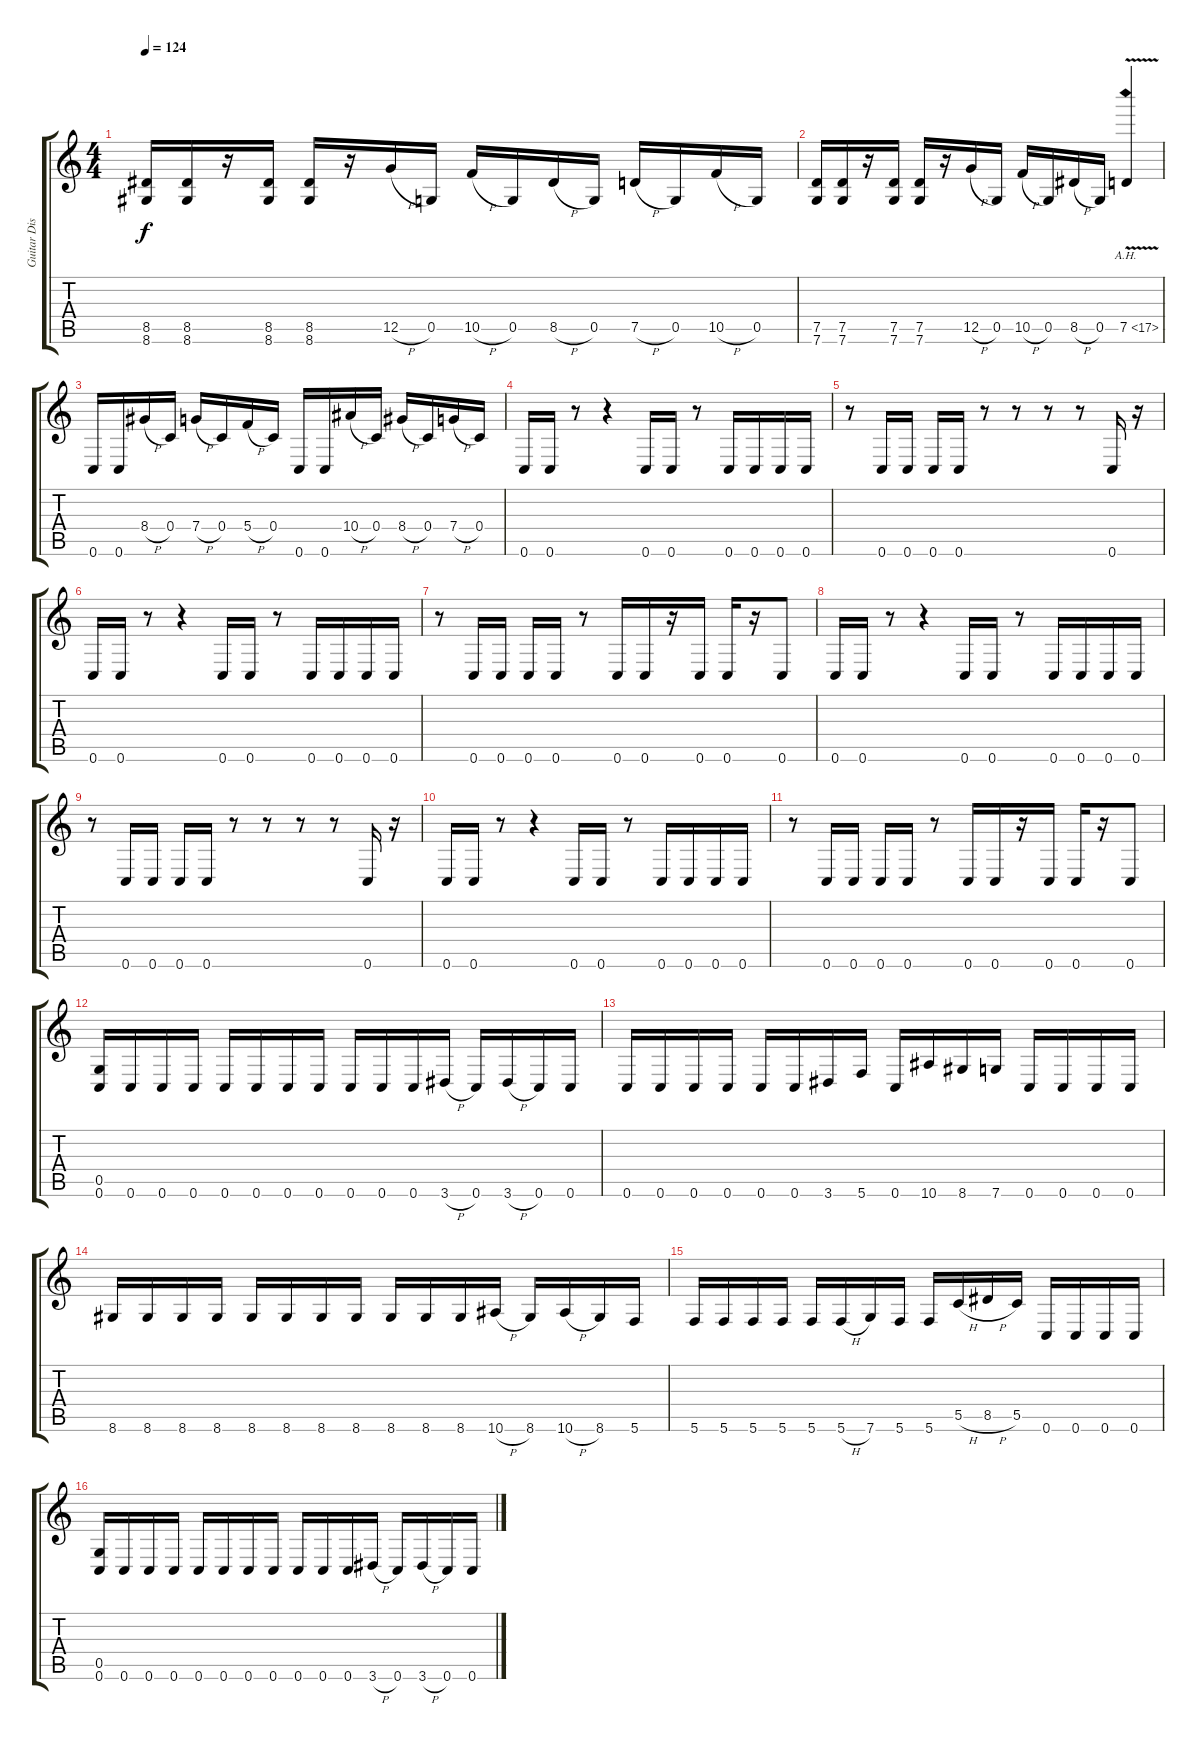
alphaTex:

\track ("Guitar Distortion 1" "Guitar Dis") {instrument distortionguitar}
\staff {score tabs}
\tuning (D4 A3 F3 C3 G2 C2) {hide}
\ts (4 4)
\tempo 124
\clef g2
\ks c
(8.5 8.6).16{dy f} (8.5 8.6).16 r.16 (8.5 8.6).16 (8.5 8.6).16 r.16 12.5{h}.16 0.5.16 10.5{h}.16 0.5.16 8.5{h}.16 0.5.16 7.5{h}.16 0.5.16 10.5{h}.16 0.5.16 |
(7.5 7.6).16 (7.5 7.6).16 r.16 (7.5 7.6).16 (7.5 7.6).16 r.16 12.5{h}.16 0.5.16 10.5{h}.16 0.5.16 8.5{h}.16 0.5.16 7.5{ah 10 v}.4 |
0.6.16 0.6.16 8.4{h}.16 0.4.16 7.4{h}.16 0.4.16 5.4{h}.16 0.4.16 0.6.16 0.6.16 10.4{h}.16 0.4.16 8.4{h}.16 0.4.16 7.4{h}.16 0.4.16 |
0.6.16 0.6.16 r.8 r.4 0.6.16 0.6.16 r.8 0.6.16 0.6.16 0.6.16 0.6.16 |
r.8 0.6.16 0.6.16 0.6.16 0.6.16 r.8 r.8 r.8 r.8 0.6.16 r.16 |
0.6.16 0.6.16 r.8 r.4 0.6.16 0.6.16 r.8 0.6.16 0.6.16 0.6.16 0.6.16 |
r.8 0.6.16 0.6.16 0.6.16 0.6.16 r.8 0.6.16 0.6.16 r.16 0.6.16 0.6.16 r.16 0.6.8 |
0.6.16 0.6.16 r.8 r.4 0.6.16 0.6.16 r.8 0.6.16 0.6.16 0.6.16 0.6.16 |
r.8 0.6.16 0.6.16 0.6.16 0.6.16 r.8 r.8 r.8 r.8 0.6.16 r.16 |
0.6.16 0.6.16 r.8 r.4 0.6.16 0.6.16 r.8 0.6.16 0.6.16 0.6.16 0.6.16 |
r.8 0.6.16 0.6.16 0.6.16 0.6.16 r.8 0.6.16 0.6.16 r.16 0.6.16 0.6.16 r.16 0.6.8 |
(0.5 0.6).16 0.6.16 0.6.16 0.6.16 0.6.16 0.6.16 0.6.16 0.6.16 0.6.16 0.6.16 0.6.16 3.6{h}.16 0.6.16 3.6{h}.16 0.6.16 0.6.16 |
0.6.16 0.6.16 0.6.16 0.6.16 0.6.16 0.6.16 3.6.16 5.6.16 0.6.16 10.6.16 8.6.16 7.6.16 0.6.16 0.6.16 0.6.16 0.6.16 |
8.6.16 8.6.16 8.6.16 8.6.16 8.6.16 8.6.16 8.6.16 8.6.16 8.6.16 8.6.16 8.6.16 10.6{h}.16 8.6.16 10.6{h}.16 8.6.16 5.6.16 |
5.6.16 5.6.16 5.6.16 5.6.16 5.6.16 5.6{h}.16 7.6.16 5.6.16 5.6.16 5.5{h}.16 8.5{h}.16 5.5.16 0.6.16 0.6.16 0.6.16 0.6.16 |
(0.5 0.6).16 0.6.16 0.6.16 0.6.16 0.6.16 0.6.16 0.6.16 0.6.16 0.6.16 0.6.16 0.6.16 3.6{h}.16 0.6.16 3.6{h}.16 0.6.16 0.6.16
